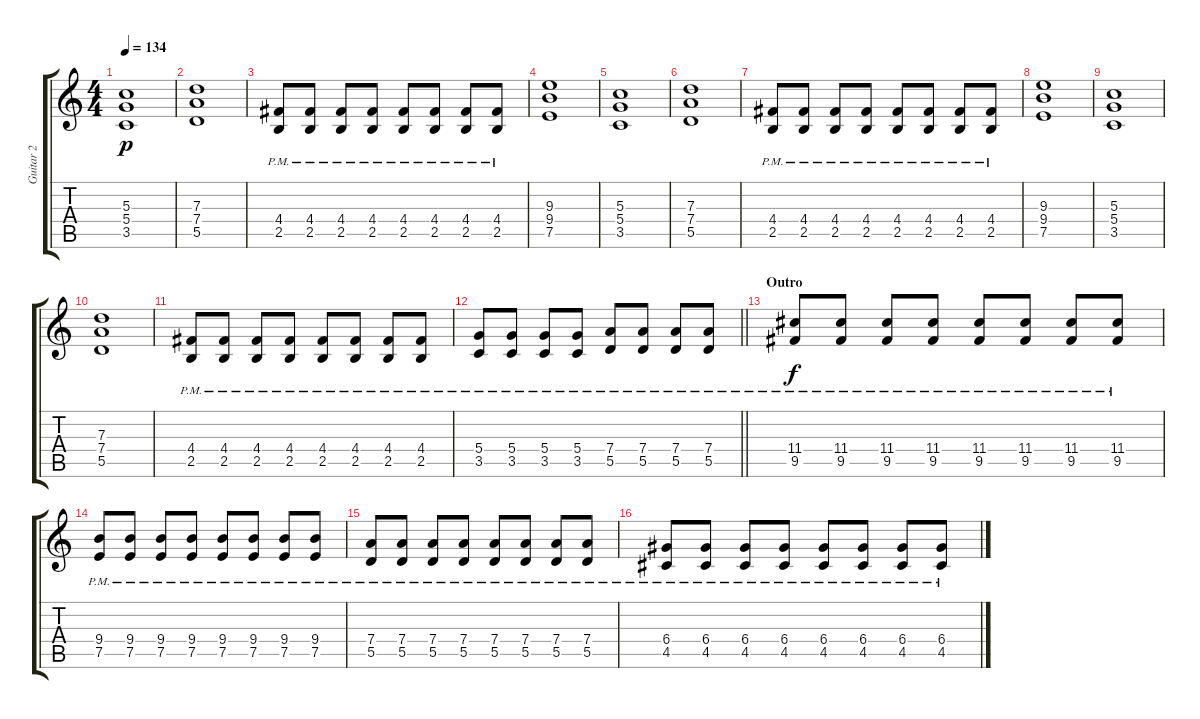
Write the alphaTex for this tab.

\track ("Guitar 2" "Guitar 2") {instrument overdrivenguitar}
\staff {score tabs}
\tuning (E4 B3 G3 D3 A2 E2) {hide}
\ts (4 4)
\tempo 134
\clef g2
\ks c
(5.3 5.4 3.5).1{dy p} |
(7.3 7.4 5.5).1 |
(4.4{pm} 2.5{pm}).8 (4.4{pm} 2.5{pm}).8 (4.4{pm} 2.5{pm}).8 (4.4{pm} 2.5{pm}).8 (4.4{pm} 2.5{pm}).8 (4.4{pm} 2.5{pm}).8 (4.4{pm} 2.5{pm}).8 (4.4{pm} 2.5{pm}).8 |
(9.3 9.4 7.5).1 |
(5.3 5.4 3.5).1 |
(7.3 7.4 5.5).1 |
(4.4{pm} 2.5{pm}).8 (4.4{pm} 2.5{pm}).8 (4.4{pm} 2.5{pm}).8 (4.4{pm} 2.5{pm}).8 (4.4{pm} 2.5{pm}).8 (4.4{pm} 2.5{pm}).8 (4.4{pm} 2.5{pm}).8 (4.4{pm} 2.5{pm}).8 |
(9.3 9.4 7.5).1 |
(5.3 5.4 3.5).1 |
(7.3 7.4 5.5).1 |
(4.4{pm} 2.5{pm}).8 (4.4{pm} 2.5{pm}).8 (4.4{pm} 2.5{pm}).8 (4.4{pm} 2.5{pm}).8 (4.4{pm} 2.5{pm}).8 (4.4{pm} 2.5{pm}).8 (4.4{pm} 2.5{pm}).8 (4.4{pm} 2.5{pm}).8 |
\barLineRight lightlight
(5.4{pm} 3.5{pm}).8 (5.4{pm} 3.5{pm}).8 (5.4{pm} 3.5{pm}).8 (5.4{pm} 3.5{pm}).8 (7.4{pm} 5.5{pm}).8 (7.4{pm} 5.5{pm}).8 (7.4{pm} 5.5{pm}).8 (7.4{pm} 5.5{pm}).8 |
\section ("" "Outro")
(11.4{pm} 9.5{pm}).8{dy f} (11.4{pm} 9.5{pm}).8 (11.4{pm} 9.5{pm}).8 (11.4{pm} 9.5{pm}).8 (11.4{pm} 9.5{pm}).8 (11.4{pm} 9.5{pm}).8 (11.4{pm} 9.5{pm}).8 (11.4{pm} 9.5{pm}).8 |
(9.4{pm} 7.5{pm}).8 (9.4{pm} 7.5{pm}).8 (9.4{pm} 7.5{pm}).8 (9.4{pm} 7.5{pm}).8 (9.4{pm} 7.5{pm}).8 (9.4{pm} 7.5{pm}).8 (9.4{pm} 7.5{pm}).8 (9.4{pm} 7.5{pm}).8 |
(7.4{pm} 5.5{pm}).8 (7.4{pm} 5.5{pm}).8 (7.4{pm} 5.5{pm}).8 (7.4{pm} 5.5{pm}).8 (7.4{pm} 5.5{pm}).8 (7.4{pm} 5.5{pm}).8 (7.4{pm} 5.5{pm}).8 (7.4{pm} 5.5{pm}).8 |
(6.4{pm} 4.5{pm}).8 (6.4{pm} 4.5{pm}).8 (6.4{pm} 4.5{pm}).8 (6.4{pm} 4.5{pm}).8 (6.4{pm} 4.5{pm}).8 (6.4{pm} 4.5{pm}).8 (6.4{pm} 4.5{pm}).8 (6.4{pm} 4.5{pm}).8
